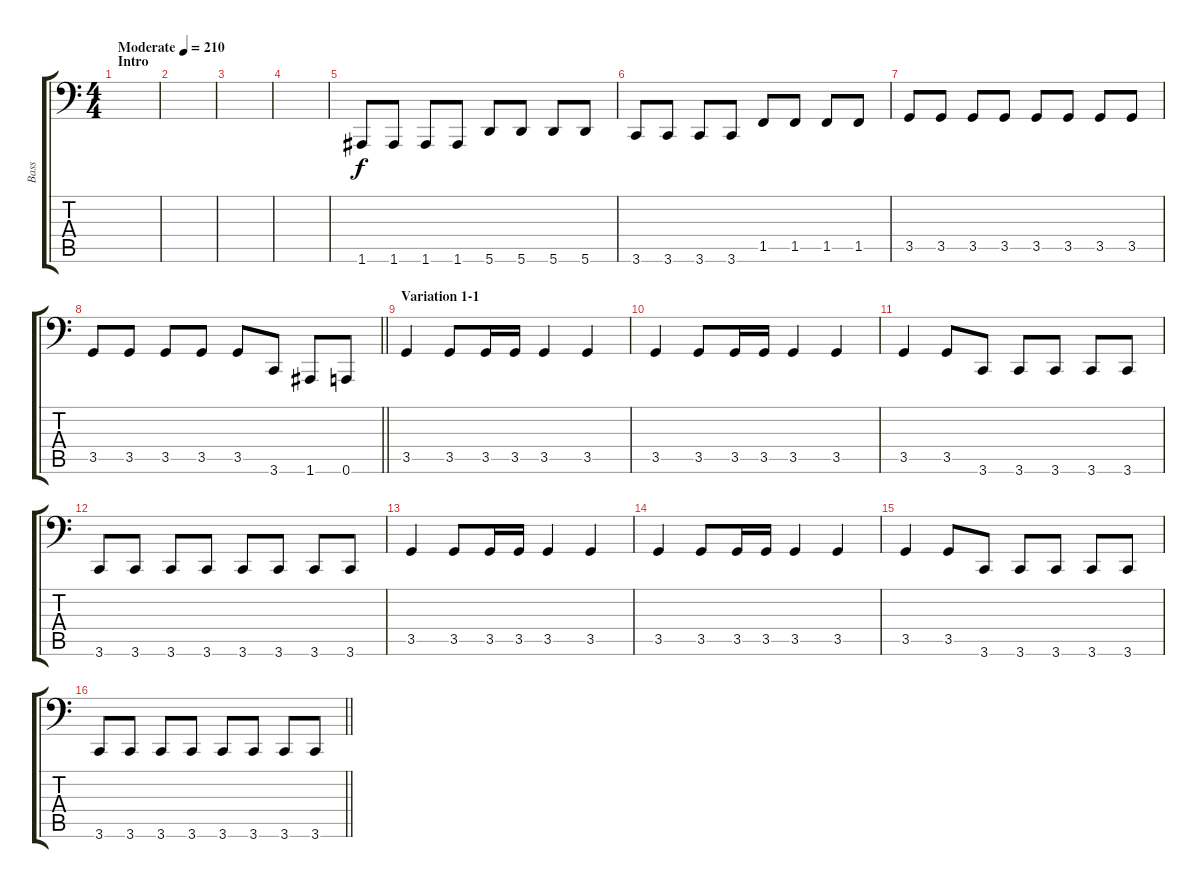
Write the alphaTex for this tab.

\track ("Bass" "Bass") {instrument electricbasspick}
\staff {score tabs}
\tuning (C3 G2 D2 A1 E1 A0) {hide}
\ts (4 4)
\section ("" "Intro")
\tempo (210 "Moderate")
\clef f4
\ks c
|
|
|
|
1.6.8 1.6.8 1.6.8 1.6.8 5.6.8 5.6.8 5.6.8 5.6.8 |
3.6.8 3.6.8 3.6.8 3.6.8 1.5.8 1.5.8 1.5.8 1.5.8 |
3.5.8 3.5.8 3.5.8 3.5.8 3.5.8 3.5.8 3.5.8 3.5.8 |
\barLineRight lightlight
3.5.8 3.5.8 3.5.8 3.5.8 3.5.8 3.6.8 1.6.8 0.6.8 |
\section ("" "Variation 1-1")
3.5.4 3.5.8 3.5.16 3.5.16 3.5.4 3.5.4 |
3.5.4 3.5.8 3.5.16 3.5.16 3.5.4 3.5.4 |
3.5.4 3.5.8 3.6.8 3.6.8 3.6.8 3.6.8 3.6.8 |
3.6.8 3.6.8 3.6.8 3.6.8 3.6.8 3.6.8 3.6.8 3.6.8 |
3.5.4 3.5.8 3.5.16 3.5.16 3.5.4 3.5.4 |
3.5.4 3.5.8 3.5.16 3.5.16 3.5.4 3.5.4 |
3.5.4 3.5.8 3.6.8 3.6.8 3.6.8 3.6.8 3.6.8 |
\barLineRight lightlight
3.6.8 3.6.8 3.6.8 3.6.8 3.6.8 3.6.8 3.6.8 3.6.8
